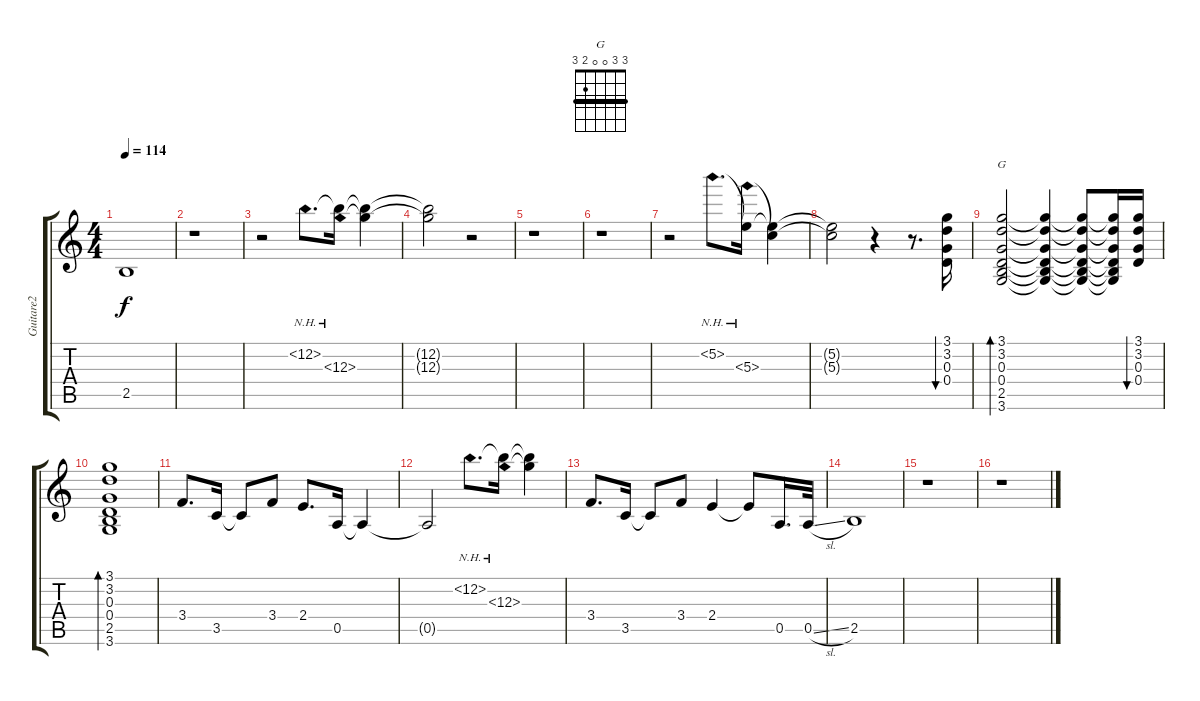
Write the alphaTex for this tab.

\track ("Guitare2" "Guitare2") {instrument distortionguitar}
\staff {score tabs}
\tuning (E4 B3 G3 D3 A2 E2) {hide}
\chord ("G" 3 3 0 0 2 3) {barre 3}
\ts (4 4)
\tempo 114
\clef g2
\ks c
2.5.1{dy f} |
r.1 |
r.2 12.2{nh}.8{d} (12.2{t} 12.3{nh}).16 (12.2{t} 12.3{t}).4 |
(12.2{t} 12.3{t}).2 r.2 |
r.1 |
r.1 |
r.2 5.2{nh}.8{d} (5.2{t} 5.3{nh}).16 (5.2{t} 5.3{t}).4 |
(5.2{t} 5.3{t}).2 r.4 r.8{d} (3.1 3.2 0.3 0.4).16{bu 240} |
(3.1 3.2 0.3 0.4 2.5 3.6).2{bd 240 ch "G"} (3.1{t} 3.2{t} 0.3{t} 0.4{t} 2.5{t} 3.6{t}).4 (3.1{t} 3.2{t} 0.3{t} 0.4{t} 2.5{t} 3.6{t}).8 (3.1{t} 3.2{t} 0.3{t} 0.4{t} 2.5{t} 3.6{t}).16 (3.1 3.2 0.3 0.4).16{bu 240} |
(3.1 3.2 0.3 0.4 2.5 3.6).1{bd 240} |
3.4.8{d} 3.5.16 3.5{t}.8 3.4.8 2.4.8{d} 0.5.16 0.5{t}.4 |
0.5{t}.2 12.2{nh}.8{d} (12.2{t} 12.3{nh}).16 (12.2{t} 12.3{t}).4 |
3.4.8{d} 3.5.16 3.5{t}.8 3.4.8 2.4.4 2.4{t}.8 0.5.16{d} 0.5{sl}.32 |
2.5.1 |
r.1 |
r.1
